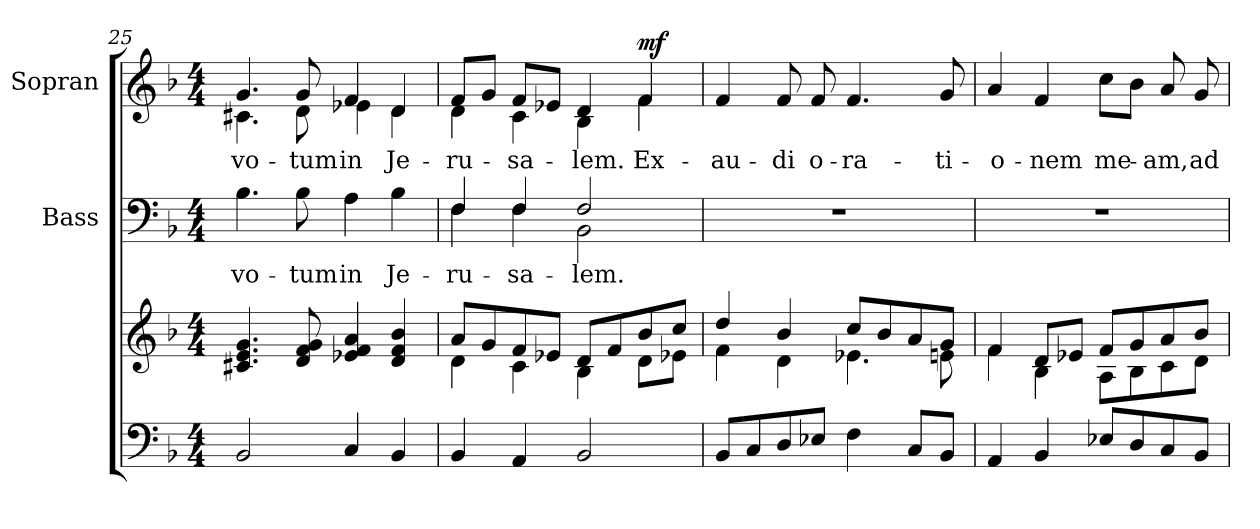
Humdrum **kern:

**kern	**kern	**kern	**text	**kern	**text	**dynam
*part3	*part3	*part2	*part2	*part1	*part1	*part1
*staff4	*staff3	*staff2	*staff2	*staff1	*staff1	*staff1
*	*	*I"Bass	*	*I"Sopran	*	*
*	*	*I'B.	*	*I'S.	*	*
*clefF4	*clefG2	*clefF4	*	*clefG2	*	*
*k[b-]	*k[b-]	*k[b-]	*	*k[b-]	*	*
*F:	*F:	*F:	*	*F:	*	*
*M4/4	*M4/4	*M4/4	*	*M4/4	*	*
=25	=25	=25	=25	=25	=25	=25
!	!	!	!LO:LY:b	!	!LO:LY:b	!
*	*	*	*	*^	*	*
2BB-/	4.c#X/ 4.e/ 4.g/	4.B-\	vo-	4.g/	4.c#X\	vo-	.
!	!	!	!LO:LY:b	!	!	!LO:LY:b	!
.	8d/ 8f/ 8g/	8B-\	-tum	8g/	8d\	-tum	.
!	!	!	!LO:LY:b	!	!	!LO:LY:b	!
4C/	4e-X/ 4f/ 4a/	4A\	in	4f/	4e-X\	in	.
!	!	!	!LO:LY:b	!	!	!LO:LY:b	!
4BB-/	4d/ 4f/ 4b-/	4B-\	Je-	4d/	4d\	Je-	.
=26	=26	=26	=26	=26	=26	=26	=26
*	*^	*	*	*	*	*	*
!	!	!	!	!LO:LY:b	!	!	!LO:LY:b	!
*	*	*	*^	*	*	*	*	*
4BB-/	8a/L	4d\	4F/	4F\	-ru-	8f/L	4d\	-ru-	.
.	8g/	.	.	.	.	8g/J	.	.	.
!	!	!	!	!	!LO:LY:b	!	!	!LO:LY:b	!
4AA/	8f/	4c\	4F/	4F\	-sa-	8f/L	4c\	-sa-	.
.	8e-X/J	.	.	.	.	8e-X/J	.	.	.
!	!	!	!	!	!LO:LY:b	!	!	!LO:LY:b	!
2BB-/	8d/L	4B-\	2F/	2BB-\	-lem.	4d/	4B-\	-lem.	.
.	8f/	.	.	.	.	.	.	.	.
!	!	!	!	!	!	!	!	!LO:LY:b	!LO:DY:a
.	8b-/	8d\L	.	.	.	4f/	4f\	Ex-	mf
.	8cc/J	8e-X\J	.	.	.	.	.	.	.
*	*	*	*v	*v	*	*	*	*	*
*	*	*	*	*	*v	*v	*	*
!!LO:LB:g=z
=27	=27	=27	=27	=27	=27	=27	=27
!	!	!	!	!	!	!LO:LY:b	!
8BB-/L	4dd/	4f\	1r	.	4f/	-au-	.
8C/	.	.	.	.	.	.	.
!	!	!	!	!	!	!LO:LY:b	!
8D/	4b-/	4d\	.	.	8f/	-di	.
!	!	!	!	!	!	!LO:LY:b	!
8E-X/J	.	.	.	.	8f/	o-	.
!	!	!	!	!	!	!LO:LY:b	!
4F\	8cc/L	4.e-X\	.	.	4.f/	-ra-	.
.	8b-/	.	.	.	.	.	.
8C/L	8a/	.	.	.	.	.	.
!	!	!	!	!	!	!LO:LY:b	!
8BB-/J	8g/J	8en\	.	.	8g/	-ti-	.
=28	=28	=28	=28	=28	=28	=28	=28
!	!	!	!	!	!	!LO:LY:b	!
4AA/	4f/	4f\	1r	.	4a/	-o-	.
!	!	!	!	!	!	!LO:LY:b	!
4BB-/	8d/L	4B-\	.	.	4f/	-nem	.
.	8e-X/J	.	.	.	.	.	.
!	!	!	!	!	!	!LO:LY:b	!
8E-X/L	8f/L	8A\L	.	.	8cc\L	me-	.
8D/	8g/	8B-\	.	.	8b-\J	.	.
!	!	!	!	!	!	!LO:LY:b	!
8C/	8a/	8c\	.	.	8a/	-am,	.
!	!	!	!	!	!	!LO:LY:b	!
8BB-/J	8b-/J	8d\J	.	.	8g/	ad	.
*	*v	*v	*	*	*	*	*
=	=	=	=	=	=	=
*-	*-	*-	*-	*-	*-	*-
